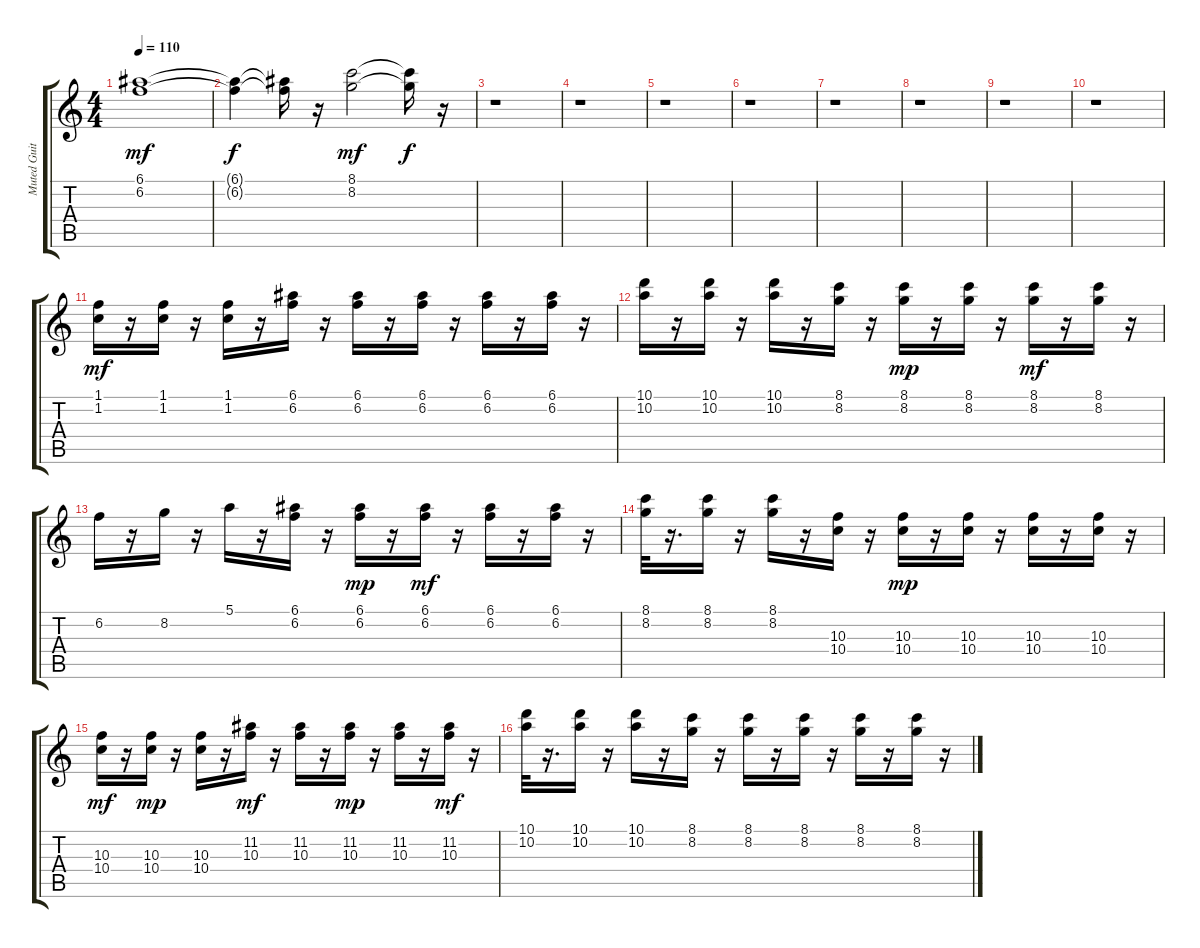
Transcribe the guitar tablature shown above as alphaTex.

\track ("Muted Guitar        " "Muted Guit") {instrument electricguitarmuted}
\staff {score tabs}
\tuning (E4 B3 G3 D3 A2 E2) {hide}
\ts (4 4)
\tempo 110
\clef g2
\ks c
(6.1 6.2).1{dy mf} |
(6.1{t} 6.2{t}).4{dy f} (6.1{t} 6.2{t}).16 r.16 (8.1 8.2).2{dy mf} (8.1{t} 8.2{t}).16{dy f} r.16 |
r.1 |
r.1 |
r.1 |
r.1 |
r.1 |
r.1 |
r.1 |
r.1 |
(1.1 1.2).16{dy mf} r.16 (1.1 1.2).16 r.16 (1.1 1.2).16 r.16 (6.1 6.2).16 r.16 (6.1 6.2).16 r.16 (6.1 6.2).16 r.16 (6.1 6.2).16 r.16 (6.1 6.2).16 r.16 |
(10.1 10.2).16 r.16 (10.1 10.2).16 r.16 (10.1 10.2).16 r.16 (8.1 8.2).16 r.16 (8.1 8.2).16{dy mp} r.16 (8.1 8.2).16 r.16 (8.1 8.2).16{dy mf} r.16 (8.1 8.2).16 r.16 |
6.2.16 r.16 8.2.16 r.16 5.1.16 r.16 (6.1 6.2).16 r.16 (6.1 6.2).16{dy mp} r.16 (6.1 6.2).16{dy mf} r.16 (6.1 6.2).16 r.16 (6.1 6.2).16 r.16 |
(8.1 8.2).32 r.16{d} (8.1 8.2).16 r.16 (8.1 8.2).16 r.16 (10.3 10.4).16 r.16 (10.3 10.4).16{dy mp} r.16 (10.3 10.4).16 r.16 (10.3 10.4).16 r.16 (10.3 10.4).16 r.16 |
(10.3 10.4).16{dy mf} r.16 (10.3 10.4).16{dy mp} r.16 (10.3 10.4).16 r.16 (11.2 10.3).16{dy mf} r.16 (11.2 10.3).16 r.16 (11.2 10.3).16{dy mp} r.16 (11.2 10.3).16 r.16 (11.2 10.3).16{dy mf} r.16 |
(10.1 10.2).32 r.16{d} (10.1 10.2).16 r.16 (10.1 10.2).16 r.16 (8.1 8.2).16 r.16 (8.1 8.2).16 r.16 (8.1 8.2).16 r.16 (8.1 8.2).16 r.16 (8.1 8.2).16 r.16
